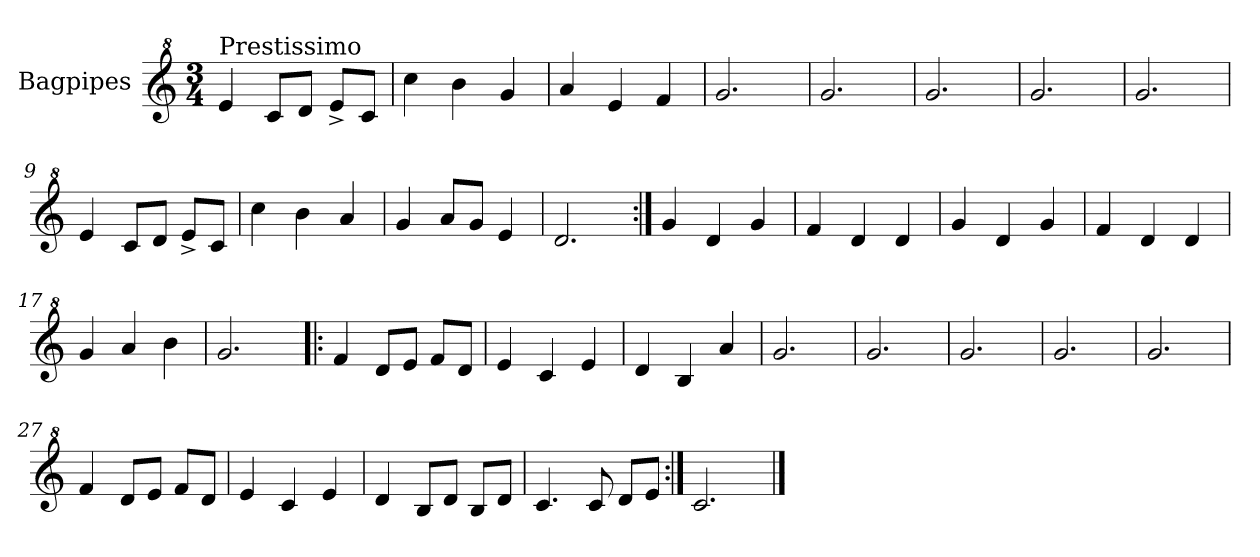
**kern
*part1
*staff1
*I"Bagpipes
*I'Bag
*clefG^2
*k[]
*C:
*M3/4
=1
!LO:TX:a:t=Prestissimo
4ee/
8cc/L
8dd/J
8ee^/L
8cc/J
=2
4ccc\
4bb\
4gg/
=3
4aa/
4ee/
4ff/
=4
2.gg/
=5
2.gg/
=6
2.gg/
=7
2.gg/
=8
2.gg/
=9
4ee/
8cc/L
8dd/J
8ee^/L
8cc/J
=10
4ccc\
4bb\
4aa/
=11
4gg/
8aa/L
8gg/J
4ee/
=12
2.dd/
!!LO:LB:g=z
=13:|!
4gg/
4dd/
4gg/
=14
4ff/
4dd/
4dd/
=15
4gg/
4dd/
4gg/
=16
4ff/
4dd/
4dd/
=17
4gg/
4aa/
4bb\
=18
2.gg/
=19!|:
4ff/
8dd/L
8ee/J
8ff/L
8dd/J
=20
4ee/
4cc/
4ee/
=21
4dd/
4b/
4aa/
=22
2.gg/
=23
2.gg/
!!LO:LB:g=z
=24
2.gg/
=25
2.gg/
=26
2.gg/
=27
4ff/
8dd/L
8ee/J
8ff/L
8dd/J
=28
4ee/
4cc/
4ee/
=29
4dd/
8b/L
8dd/J
8b/L
8dd/J
=30
4.cc/
8cc/
8dd/L
8ee/J
=31:|!
2.cc/
==
*-
